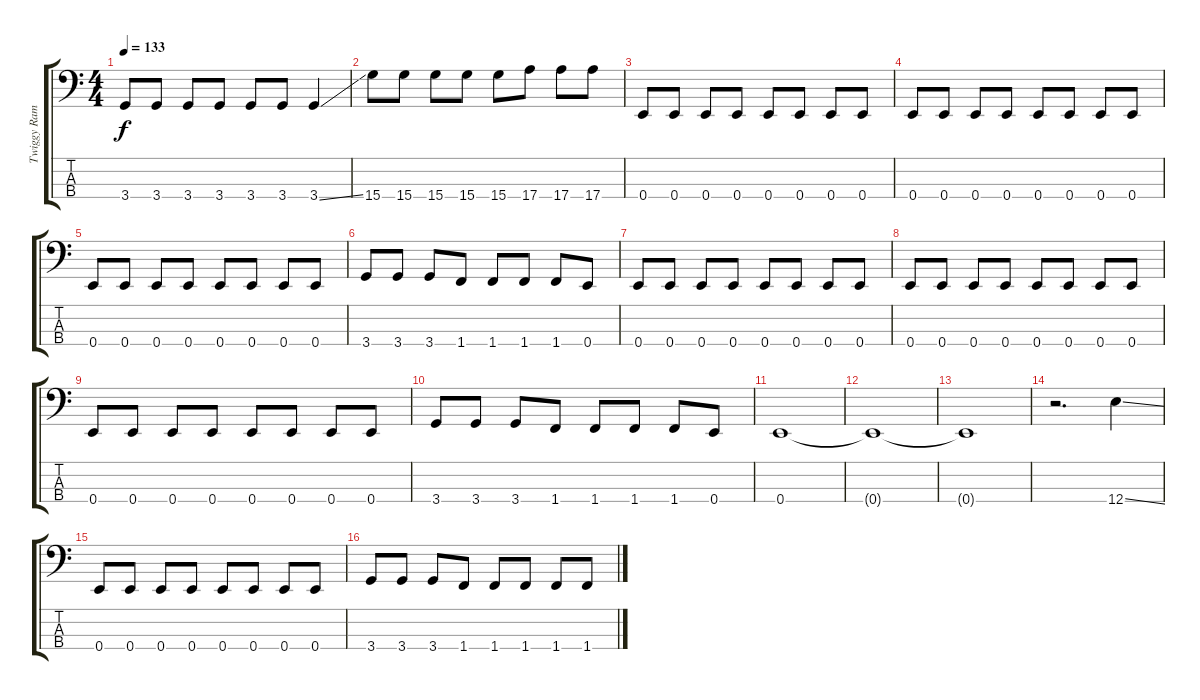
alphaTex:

\track ("Twiggy Ramirez" "Twiggy Ram") {instrument electricbassfinger}
\staff {score tabs}
\tuning (G2 D2 A1 E1) {hide}
\ts (4 4)
\tempo 133
\clef f4
\ks c
3.4.8{dy f} 3.4.8 3.4.8 3.4.8 3.4.8 3.4.8 3.4{ss}.4 |
15.4.8 15.4.8 15.4.8 15.4.8 15.4.8 17.4.8 17.4.8 17.4.8 |
0.4.8 0.4.8 0.4.8 0.4.8 0.4.8 0.4.8 0.4.8 0.4.8 |
0.4.8 0.4.8 0.4.8 0.4.8 0.4.8 0.4.8 0.4.8 0.4.8 |
0.4.8 0.4.8 0.4.8 0.4.8 0.4.8 0.4.8 0.4.8 0.4.8 |
3.4.8 3.4.8 3.4.8 1.4.8 1.4.8 1.4.8 1.4.8 0.4.8 |
0.4.8 0.4.8 0.4.8 0.4.8 0.4.8 0.4.8 0.4.8 0.4.8 |
0.4.8 0.4.8 0.4.8 0.4.8 0.4.8 0.4.8 0.4.8 0.4.8 |
0.4.8 0.4.8 0.4.8 0.4.8 0.4.8 0.4.8 0.4.8 0.4.8 |
3.4.8 3.4.8 3.4.8 1.4.8 1.4.8 1.4.8 1.4.8 0.4.8 |
0.4.1 |
0.4{t}.1 |
0.4{t}.1 |
r.2{d} 12.4{ss}.4 |
0.4.8 0.4.8 0.4.8 0.4.8 0.4.8 0.4.8 0.4.8 0.4.8 |
3.4.8 3.4.8 3.4.8 1.4.8 1.4.8 1.4.8 1.4.8 1.4.8
